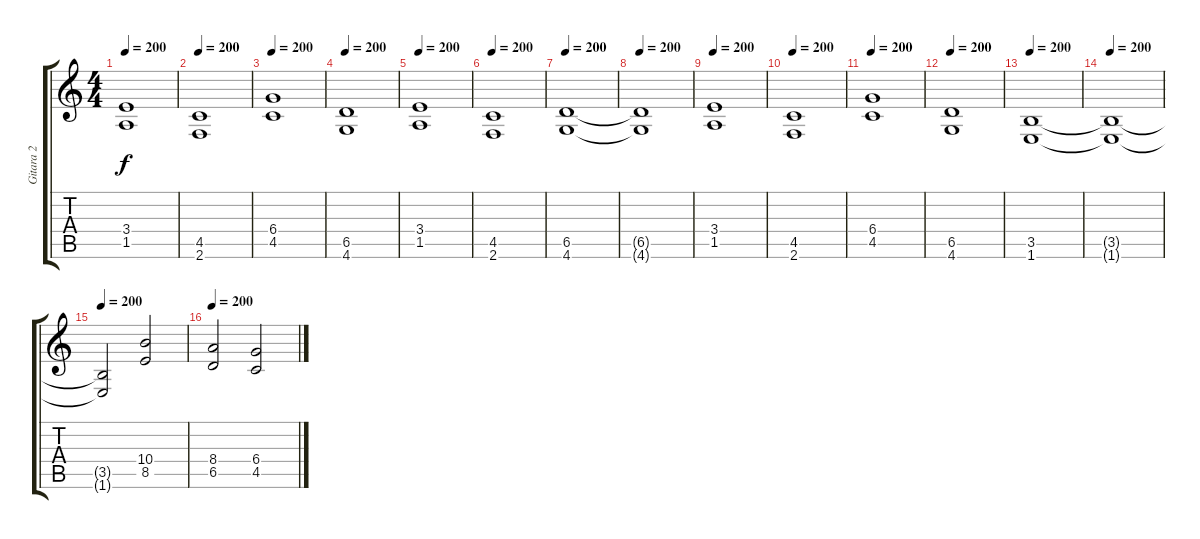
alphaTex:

\track ("Gitara 2" "Gitara 2") {instrument distortionguitar}
\staff {score tabs}
\tuning (Eb4 Bb3 Gb3 Db3 Ab2 Eb2) {hide}
\ts (4 4)
\tempo 200
\clef g2
\ks c
(3.4 1.5).1{dy f} |
\tempo 200
(4.5 2.6).1 |
\tempo 200
(6.4 4.5).1 |
\tempo 200
(6.5 4.6).1 |
\tempo 200
(3.4 1.5).1 |
\tempo 200
(4.5 2.6).1 |
\tempo 200
(6.5 4.6).1 |
\tempo 200
(6.5{t} 4.6{t}).1 |
\tempo 200
(3.4 1.5).1 |
\tempo 200
(4.5 2.6).1 |
\tempo 200
(6.4 4.5).1 |
\tempo 200
(6.5 4.6).1 |
\tempo 200
(3.5 1.6).1 |
\tempo 200
(3.5{t} 1.6{t}).1 |
\tempo 200
(3.5{t} 1.6{t}).2 (10.4 8.5).2 |
\tempo 200
(8.4 6.5).2 (6.4 4.5).2
